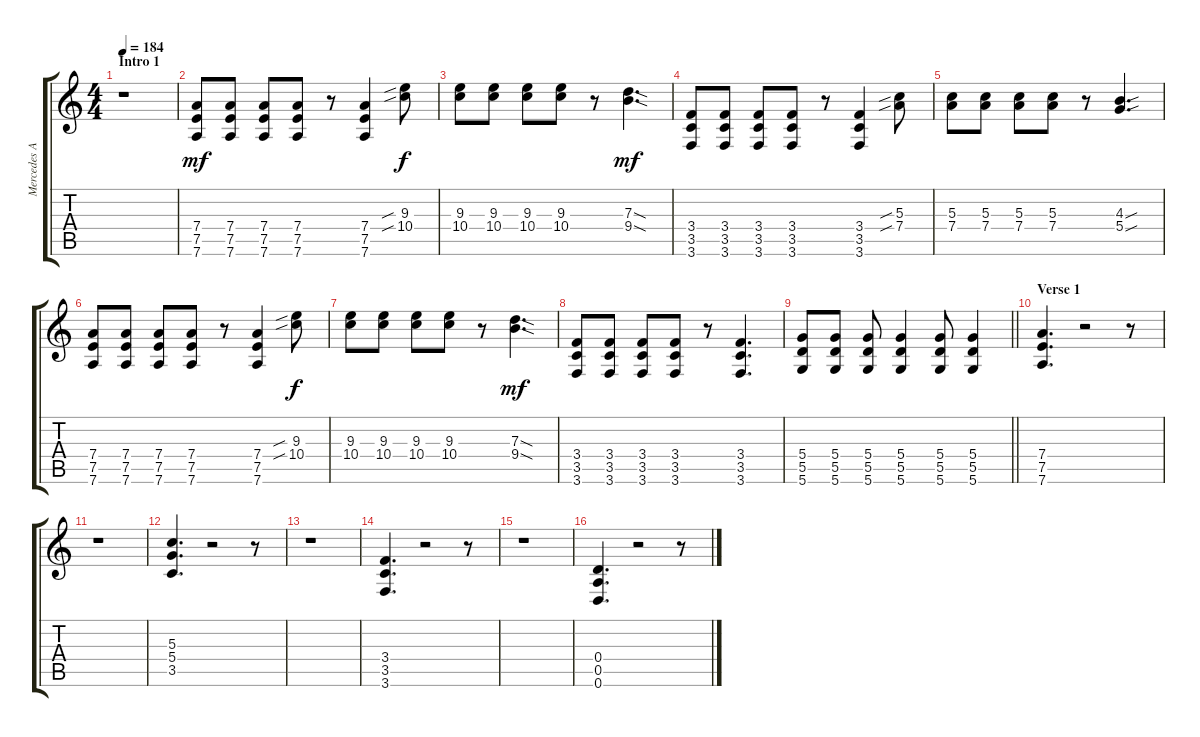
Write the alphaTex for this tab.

\track ("Mercedes Arn-Horn (Rhythm Guitar)" "Mercedes A") {instrument overdrivenguitar}
\staff {score tabs}
\tuning (E4 B3 G3 D3 A2 D2) {hide}
\ts (4 4)
\section ("" "Intro 1")
\tempo 184
\clef g2
\ks c
r.1{dy mf instrument overdrivenguitar} |
(7.4 7.5 7.6).8 (7.4 7.5 7.6).8 (7.4 7.5 7.6).8 (7.4 7.5 7.6).8 r.8 (7.4 7.5 7.6).4 (9.3{sib} 10.4{sib}).8{dy f} |
(9.3 10.4).8 (9.3 10.4).8 (9.3 10.4).8 (9.3 10.4).8 r.8 (7.3{sod} 9.4{sod}).4{d dy mf} |
(3.4 3.5 3.6).8 (3.4 3.5 3.6).8 (3.4 3.5 3.6).8 (3.4 3.5 3.6).8 r.8 (3.4 3.5 3.6).4 (5.3{sib} 7.4{sib}).8 |
(5.3 7.4).8 (5.3 7.4).8 (5.3 7.4).8 (5.3 7.4).8 r.8 (4.3{sou} 5.4{sou}).4{d} |
(7.4 7.5 7.6).8 (7.4 7.5 7.6).8 (7.4 7.5 7.6).8 (7.4 7.5 7.6).8 r.8 (7.4 7.5 7.6).4 (9.3{sib} 10.4{sib}).8{dy f} |
(9.3 10.4).8 (9.3 10.4).8 (9.3 10.4).8 (9.3 10.4).8 r.8 (7.3{sod} 9.4{sod}).4{d dy mf} |
(3.4 3.5 3.6).8 (3.4 3.5 3.6).8 (3.4 3.5 3.6).8 (3.4 3.5 3.6).8 r.8 (3.4 3.5 3.6).4{d} |
\barLineRight lightlight
(5.4 5.5 5.6).8 (5.4 5.5 5.6).8 (5.4 5.5 5.6).8 (5.4 5.5 5.6).4 (5.4 5.5 5.6).8 (5.4 5.5 5.6).4 |
\section ("" "Verse 1")
(7.4 7.5 7.6).4{d} r.2 r.8 |
r.1 |
(5.3 5.4 3.5).4{d} r.2 r.8 |
r.1 |
(3.4 3.5 3.6).4{d} r.2 r.8 |
r.1 |
(0.4 0.5 0.6).4{d} r.2 r.8
